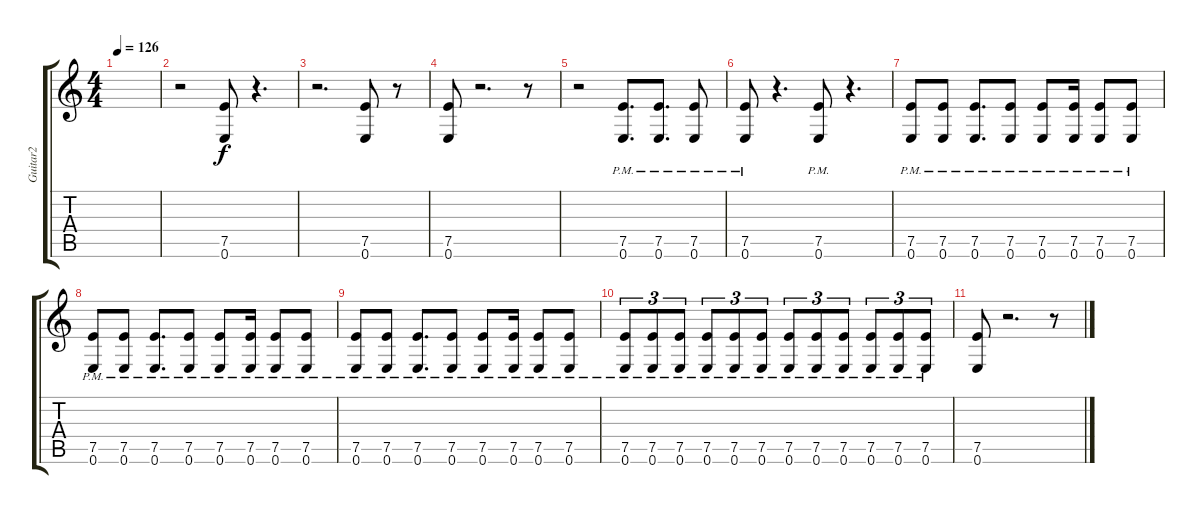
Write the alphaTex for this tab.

\track ("Guitar2" "Guitar2") {instrument distortionguitar}
\staff {score tabs}
\tuning (E4 B3 G3 D3 A2 E2) {hide}
\ts (4 4)
\tempo 126
\clef g2
\ks c
|
r.2 (7.5 0.6).8{volume 16 balance 2} r.4{d} |
r.2{d} (7.5 0.6).8 r.8 |
(7.5 0.6).8 r.2{d} r.8 |
r.2 (7.5{pm} 0.6{pm}).8{d} (7.5{pm} 0.6{pm}).8{d} (7.5{pm} 0.6{pm}).8 |
(7.5{pm} 0.6{pm}).8 r.4{d} (7.5{pm} 0.6{pm}).8 r.4{d} |
(7.5{pm} 0.6{pm}).8 (7.5{pm} 0.6{pm}).8 (7.5{pm} 0.6{pm}).8{d} (7.5{pm} 0.6{pm}).8 (7.5{pm} 0.6{pm}).8 (7.5{pm} 0.6{pm}).16 (7.5{pm} 0.6{pm}).8 (7.5{pm} 0.6{pm}).8 |
(7.5{pm} 0.6{pm}).8 (7.5{pm} 0.6{pm}).8 (7.5{pm} 0.6{pm}).8{d} (7.5{pm} 0.6{pm}).8 (7.5{pm} 0.6{pm}).8 (7.5{pm} 0.6{pm}).16 (7.5{pm} 0.6{pm}).8 (7.5{pm} 0.6{pm}).8 |
(7.5{pm} 0.6{pm}).8 (7.5{pm} 0.6{pm}).8 (7.5{pm} 0.6{pm}).8{d} (7.5{pm} 0.6{pm}).8 (7.5{pm} 0.6{pm}).8 (7.5{pm} 0.6{pm}).16 (7.5{pm} 0.6{pm}).8 (7.5{pm} 0.6{pm}).8 |
(7.5{pm} 0.6{pm}).8{tu (3 2)} (7.5{pm} 0.6{pm}).8{tu (3 2)} (7.5{pm} 0.6{pm}).8{tu (3 2)} (7.5{pm} 0.6{pm}).8{tu (3 2)} (7.5{pm} 0.6{pm}).8{tu (3 2)} (7.5{pm} 0.6{pm}).8{tu (3 2)} (7.5{pm} 0.6{pm}).8{tu (3 2)} (7.5{pm} 0.6{pm}).8{tu (3 2)} (7.5{pm} 0.6{pm}).8{tu (3 2)} (7.5{pm} 0.6{pm}).8{tu (3 2)} (7.5{pm} 0.6{pm}).8{tu (3 2)} (7.5{pm} 0.6{pm}).8{tu (3 2)} |
(7.5 0.6).8 r.2{d} r.8
